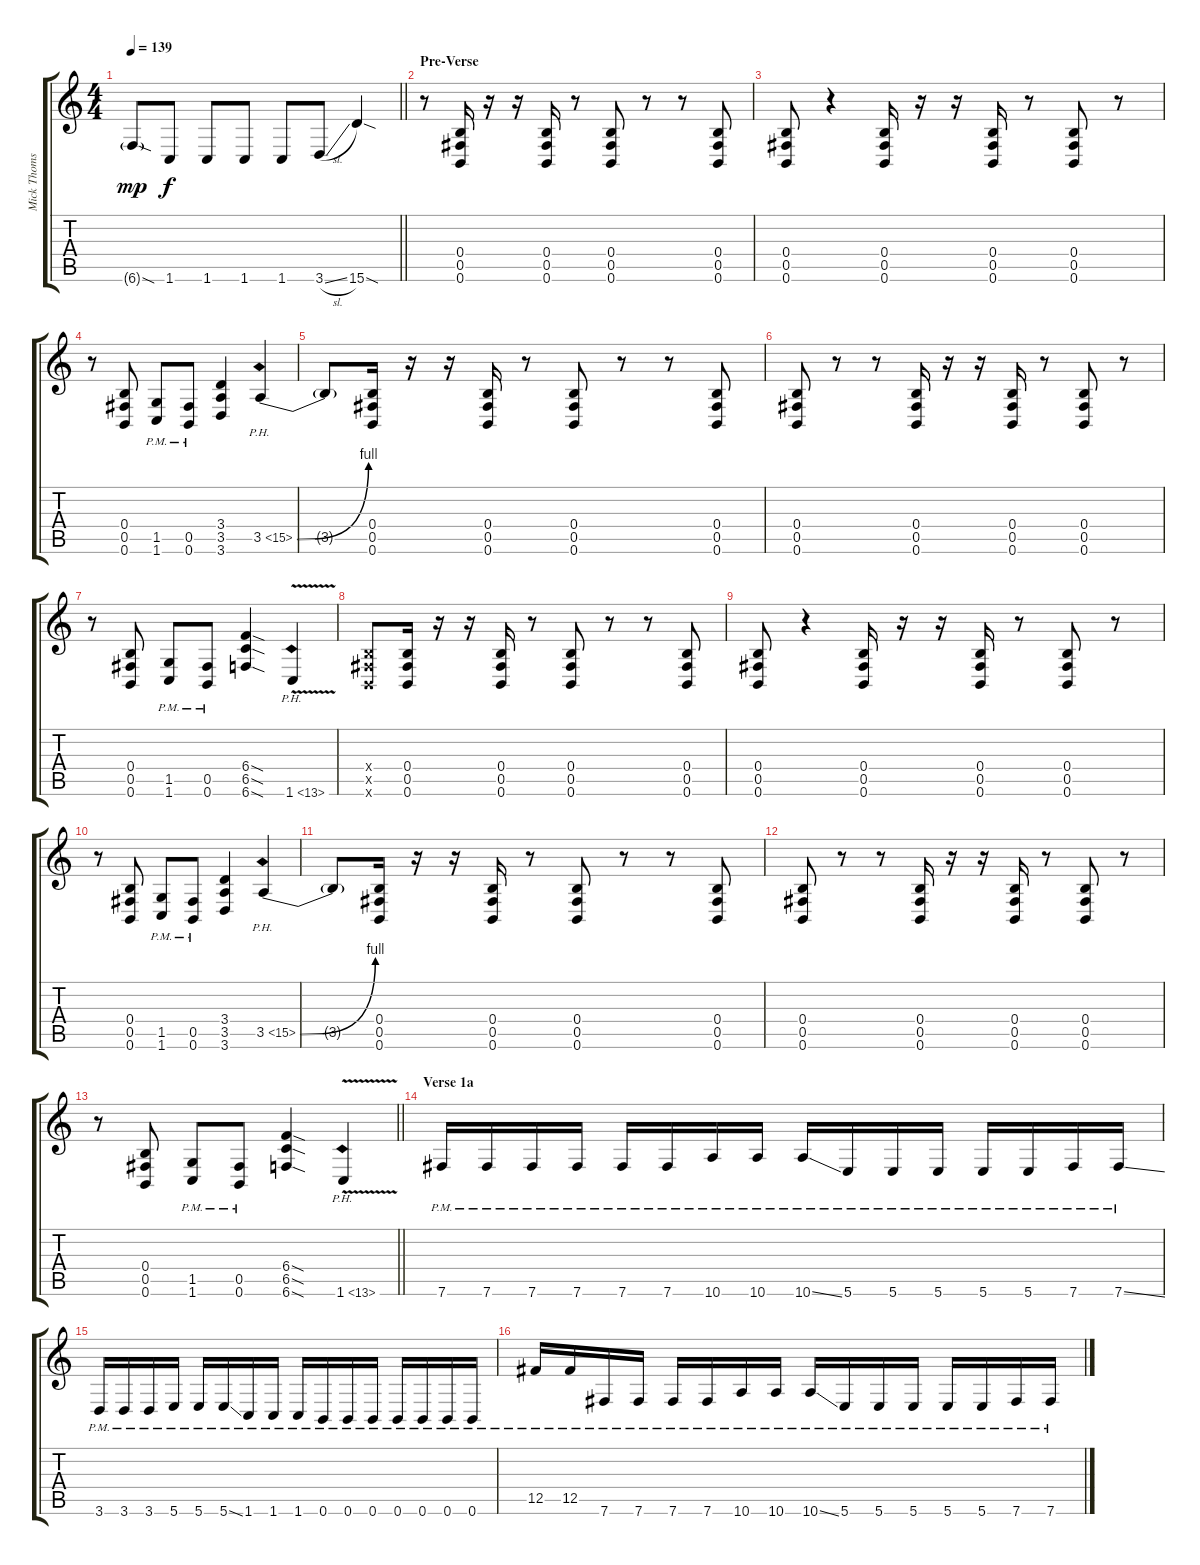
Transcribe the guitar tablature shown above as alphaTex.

\track ("Mick Thomson" "Mick Thoms") {instrument distortionguitar}
\staff {score tabs}
\tuning (Db4 Ab3 E3 B2 Gb2 B1) {hide}
\ts (4 4)
\tempo 139
\clef g2
\barLineRight lightlight
\ks c
6.6{sod g}.8{dy mp} 1.6.8{dy f} 1.6.8 1.6.8 1.6.8 3.6{sl}.8 15.6{sod}.4 |
\section ("" "Pre-Verse ")
r.8 (0.4 0.5 0.6).16 r.16 r.16 (0.4 0.5 0.6).16 r.8 (0.4 0.5 0.6).8 r.8 r.8 (0.4 0.5 0.6).8 |
(0.4 0.5 0.6).8 r.4 (0.4 0.5 0.6).16 r.16 r.16 (0.4 0.5 0.6).16 r.8 (0.4 0.5 0.6).8 r.8 |
r.8 (0.4 0.5 0.6).8 (1.5{pm} 1.6{pm}).8 (0.5{pm} 0.6{pm}).8 (3.4 3.5 3.6).4 3.5{be (bend 0 0 60 4) ph 12}.4 |
3.5{t}.8 (0.4 0.5 0.6).16 r.16 r.16 (0.4 0.5 0.6).16 r.8 (0.4 0.5 0.6).8 r.8 r.8 (0.4 0.5 0.6).8 |
(0.4 0.5 0.6).8 r.8 r.8 (0.4 0.5 0.6).16 r.16 r.16 (0.4 0.5 0.6).16 r.8 (0.4 0.5 0.6).8 r.8 |
r.8 (0.4 0.5 0.6).8 (1.5{pm} 1.6{pm}).8 (0.5{pm} 0.6{pm}).8 (6.4{sod} 6.5{sod} 6.6{sod}).4 1.6{ph 12 v}.4 |
(0.4{x} 0.5{x} 0.6{x}).8 (0.4 0.5 0.6).16 r.16 r.16 (0.4 0.5 0.6).16 r.8 (0.4 0.5 0.6).8 r.8 r.8 (0.4 0.5 0.6).8 |
(0.4 0.5 0.6).8 r.4 (0.4 0.5 0.6).16 r.16 r.16 (0.4 0.5 0.6).16 r.8 (0.4 0.5 0.6).8 r.8 |
r.8 (0.4 0.5 0.6).8 (1.5{pm} 1.6{pm}).8 (0.5{pm} 0.6{pm}).8 (3.4 3.5 3.6).4 3.5{be (bend 0 0 60 4) ph 12}.4 |
3.5{t}.8 (0.4 0.5 0.6).16 r.16 r.16 (0.4 0.5 0.6).16 r.8 (0.4 0.5 0.6).8 r.8 r.8 (0.4 0.5 0.6).8 |
(0.4 0.5 0.6).8 r.8 r.8 (0.4 0.5 0.6).16 r.16 r.16 (0.4 0.5 0.6).16 r.8 (0.4 0.5 0.6).8 r.8 |
\barLineRight lightlight
r.8 (0.4 0.5 0.6).8 (1.5{pm} 1.6{pm}).8 (0.5{pm} 0.6{pm}).8 (6.4{sod} 6.5{sod} 6.6{sod}).4 1.6{ph 12 v}.4 |
\section ("" "Verse 1a")
7.6{pm}.16 7.6{pm}.16 7.6{pm}.16 7.6{pm}.16 7.6{pm}.16 7.6{pm}.16 10.6{pm}.16 10.6{pm}.16 10.6{ss pm}.16 5.6{pm}.16 5.6{pm}.16 5.6{pm}.16 5.6{pm}.16 5.6{pm}.16 7.6{pm}.16 7.6{ss pm}.16 |
3.6{pm}.16 3.6{pm}.16 3.6{pm}.16 5.6{pm}.16 5.6{pm}.16 5.6{ss pm}.16 1.6{pm}.16 1.6{pm}.16 1.6{pm}.16 0.6{pm}.16 0.6{pm}.16 0.6{pm}.16 0.6{pm}.16 0.6{pm}.16 0.6{pm}.16 0.6{pm}.16 |
12.5{pm}.16 12.5{pm}.16 7.6{pm}.16 7.6{pm}.16 7.6{pm}.16 7.6{pm}.16 10.6{pm}.16 10.6{pm}.16 10.6{ss pm}.16 5.6{pm}.16 5.6{pm}.16 5.6{pm}.16 5.6{pm}.16 5.6{pm}.16 7.6{pm}.16 7.6{ss pm}.16
